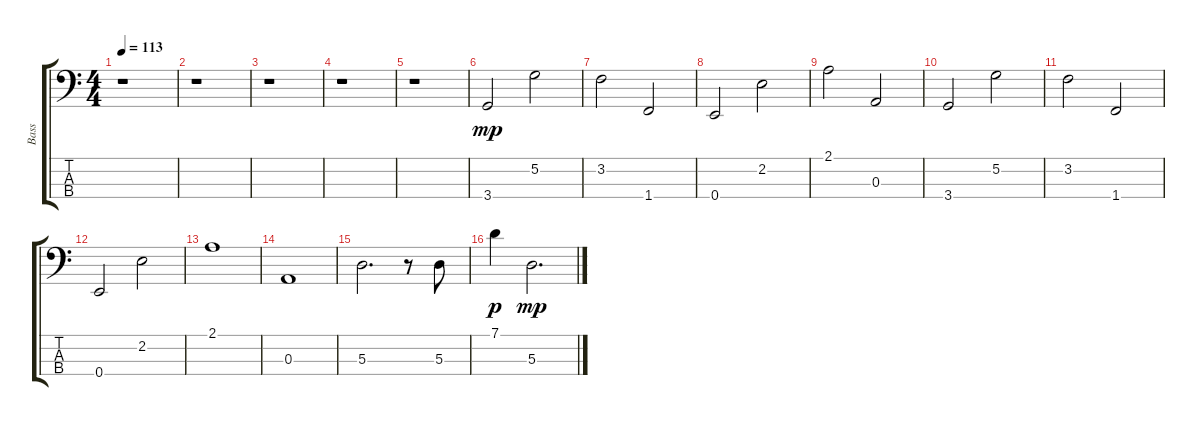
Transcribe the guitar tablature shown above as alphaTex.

\track ("Bass" "Bass") {instrument fretlessbass}
\staff {score tabs}
\tuning (G2 D2 A1 E1) {hide}
\ts (4 4)
\tempo 113
\clef f4
\ks c
r.1{dy mp} |
r.1 |
r.1 |
r.1 |
r.1 |
3.4.2 5.2.2 |
3.2.2 1.4.2 |
0.4.2 2.2.2 |
2.1.2 0.3.2 |
3.4.2 5.2.2 |
3.2.2 1.4.2 |
0.4.2 2.2.2 |
2.1.1 |
0.3.1 |
5.3.2{d} r.8 5.3.8 |
7.1.4{dy p} 5.3.2{d dy mp}
